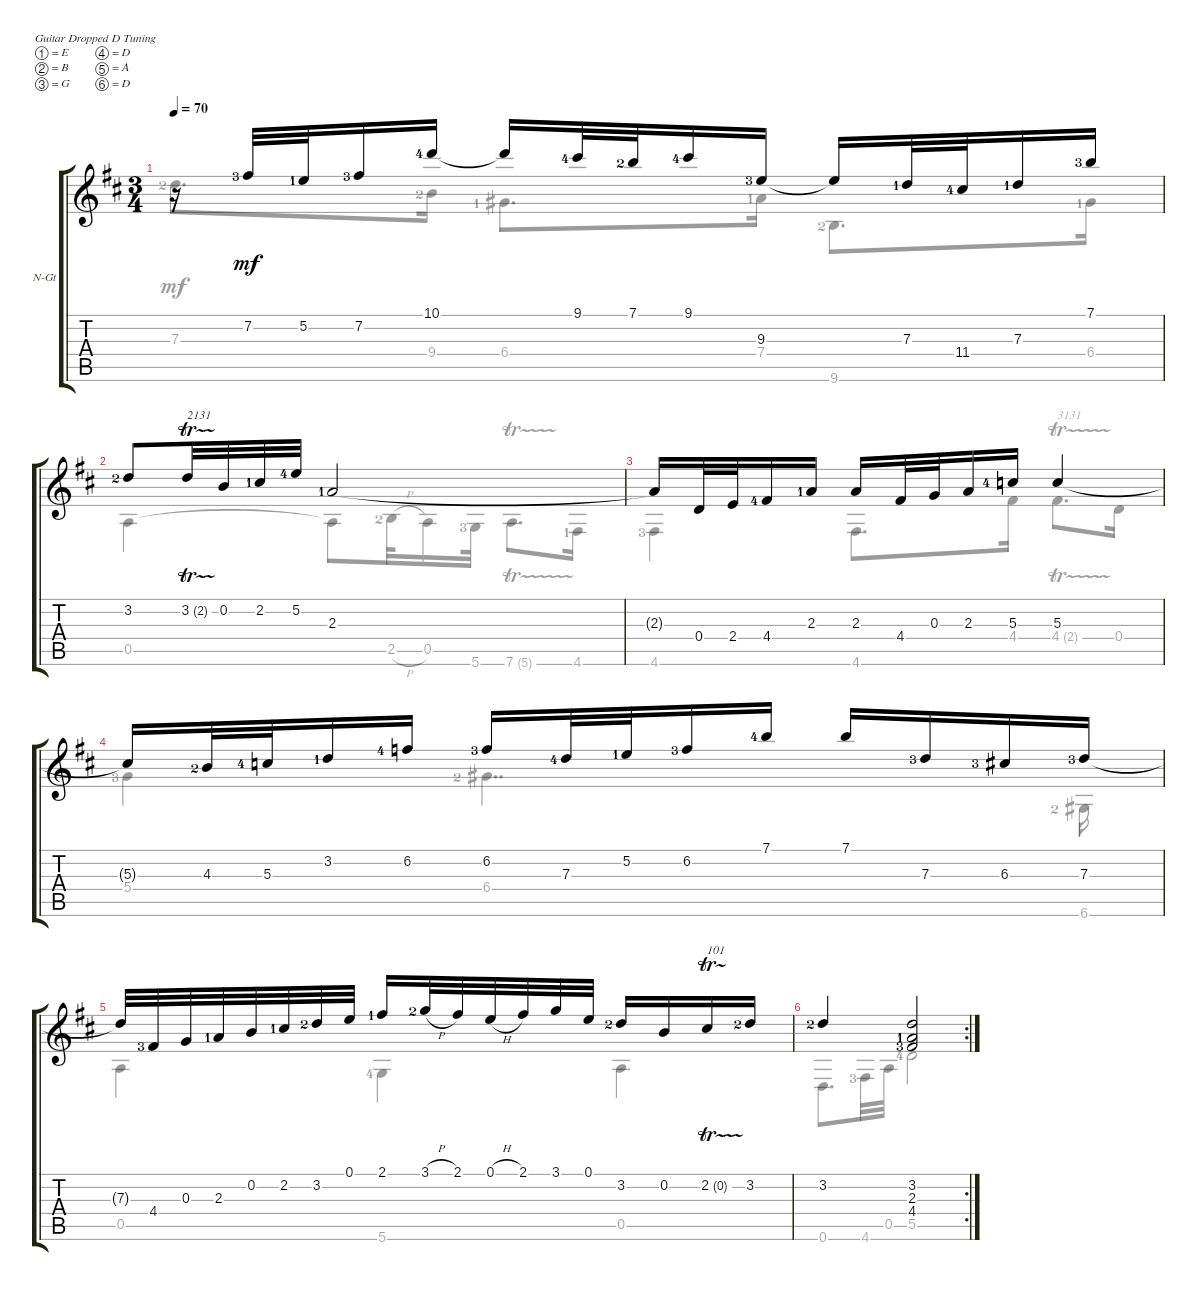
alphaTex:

\defaultSystemsLayout 4
\bracketExtendMode groupsimilarinstruments
\firstSystemTrackNameOrientation horizontal
\otherSystemsTrackNameOrientation horizontal
\track ("Nylon Guitar" "N-Gt") {instrument acousticguitarnylon}
\staff {score tabs}
\tuning (E4 B3 G3 D3 A2 D2)
\voice
\ts (3 4)
\tempo 70
\clef g2
\scale
0.346237
\ks d
r.16{dy mf} 7.2{lf 4}.32 5.2{lf 2}.32 7.2{lf 4}.16 10.1{lf 5}.16 10.1{t}.16 9.1{lf 5}.32 7.1{lf 3}.32 9.1{lf 5}.16 9.3{lf 4}.16 9.3{t}.16 7.3{lf 2}.32 11.4{lf 5}.32 7.3{lf 2}.16 7.1{lf 4}.16 |
\scale
0.653763 3.2{lf 3}.8 3.2{tr (2 16)}.32{txt "2131"} 0.2.32 2.2{lf 2}.32 5.2{lf 5}.32 2.3{lf 2}.2 |
\scale
0.435135 2.3{t}.16 0.4.32 2.4.32 4.4{lf 5}.16 2.3{lf 2}.16 2.3.16 4.4.32 0.3.32 2.3.16 5.3{lf 5}.16 5.3.4 |
\scale
0.564865 5.3{t}.16 4.3{lf 3}.32 5.3{lf 5}.32 3.2{lf 2}.16 6.2{lf 5}.16 6.2{lf 4}.16 7.3{lf 5}.32 5.2{lf 2}.32 6.2{lf 4}.16 7.1{lf 5}.16 7.1.16 7.3{lf 4}.16 6.3{lf 4}.16 7.3{lf 4}.16 |
\scale
0.496914 7.3{t}.32 4.4{lf 4}.32 0.3.32 2.3{lf 2}.32 0.2.32 2.2{lf 2}.32 3.2{lf 3}.32 0.1.32 2.1{lf 2}.16 3.1{h lf 3}.32 2.1.32 0.1{h}.32 2.1.32 3.1.32 0.1.32 3.2{lf 3}.16 0.2.16 2.2{tr (0 16)}.16{txt "101"} 3.2{lf 3}.16 |
\rc 2
\scale
0.503086 3.2{lf 3}.4 (3.2 2.3{lf 2} 4.4{lf 4}).2
\voice
\clef g2
\ottava regular
\simile none
\scale
0.346237
\ks d
7.3{lf 3}.8{d dy mf} 9.4{lf 3}.16 6.4{lf 2}.8{d} 7.4{lf 2}.16 9.6{lf 3}.8{d} 6.4{lf 2}.16 |
\scale
0.653763 0.5.4 0.5{t}.8 2.5{h lf 3}.32 0.5.16 5.6{lf 4}.32 7.6{tr (5 16)}.8{d} 4.6{lf 2}.16 |
\scale
0.435135 4.6{lf 4}.4 4.6.8{d} 4.4.16 4.4{tr (2 16)}.8{d txt "3131"} 0.4.16 |
\scale
0.564865 5.4{lf 4}.4 6.4{lf 3}.4{dd} 6.6{lf 3}.16 |
\scale
0.496914 0.5.4 5.6{lf 5}.4 0.5.4 |
\scale
0.503086 0.6.8{d} 4.6{lf 4}.32 0.5.32 5.5{lf 5}.2
